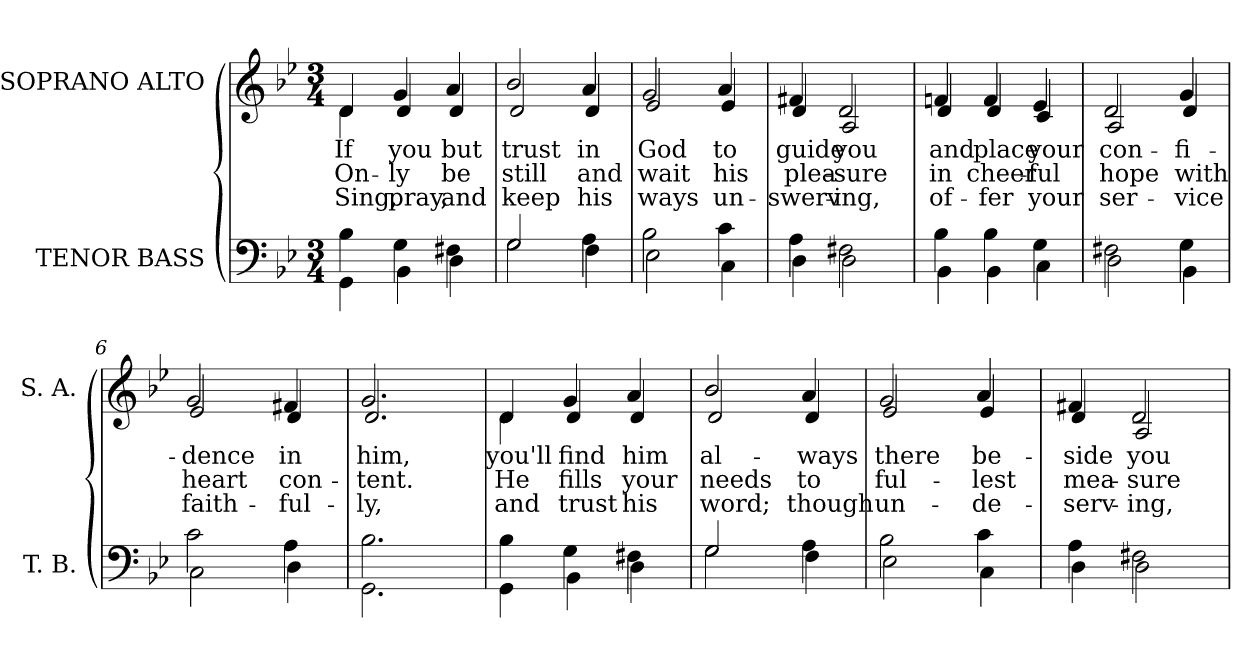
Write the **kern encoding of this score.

**kern	**kern	**text	**text	**text
*part2	*part1	*part1	*part1	*part1
*staff2	*staff1	*staff1	*staff1	*staff1
*I"TENOR BASS	*I"SOPRANO ALTO	*	*	*
*I'T. B.	*I'S. A.	*	*	*
!!LO:PB:g=z
*clefF4	*clefG2	*	*	*
*k[b-e-]	*k[b-e-]	*	*	*
*B-:	*B-:	*	*	*
*M3/4	*M3/4	*	*	*
=	=	=	=	=
*^	*	*	*	*
!	!	!LO:TX:b:cj:t=1	!	!	!
!	!	!LO:TX:b:cj:t=2	!	!	!
!	!	!LO:TX:b:cj:t=3	!	!	!
!	!	!	!LO:LY:b:color=#000000	!LO:LY:b:color=#000000	!LO:LY:b:color=#000000
*	*	*^	*	*	*
4B-i\	4GGi\	4di/	4di\	If	On-	Sing,
!	!	!	!	!LO:LY:b:color=#000000	!LO:LY:b:color=#000000	!LO:LY:b:color=#000000
4Gi\	4BB-i\	4gi/	4di/	you	-ly	pray,
!	!	!	!	!LO:LY:b:color=#000000	!LO:LY:b:color=#000000	!LO:LY:b:color=#000000
4F#Xi\	4Di\	4ai/	4di/	but	be	and
=1	=1	=1	=1	=1	=1	=1
!	!	!	!	!LO:LY:b:color=#000000	!LO:LY:b:color=#000000	!LO:LY:b:color=#000000
2Gi/	2Gi\	2b-i/	2di/	trust	still	keep
!	!	!	!	!LO:LY:b:color=#000000	!LO:LY:b:color=#000000	!LO:LY:b:color=#000000
4Ai\	4Fi\	4ai/	4di/	in	and	his
=2	=2	=2	=2	=2	=2	=2
!	!	!	!	!LO:LY:b:color=#000000	!LO:LY:b:color=#000000	!LO:LY:b:color=#000000
2B-i\	2E-i\	2gi/	2e-i/	God	wait	ways
!	!	!	!	!LO:LY:b:color=#000000	!LO:LY:b:color=#000000	!LO:LY:b:color=#000000
4ci\	4Ci\	4ai/	4e-i/	to	his	un-
=3	=3	=3	=3	=3	=3	=3
!	!	!	!	!LO:LY:b:color=#000000	!LO:LY:b:color=#000000	!LO:LY:b:color=#000000
4Ai\	4Di\	4f#Xi/	4di/	guide	plea-	-swerv-
!	!	!	!	!LO:LY:b:color=#000000	!LO:LY:b:color=#000000	!LO:LY:b:color=#000000
2F#Xi\	2Di\	2di/	2Ai/	you	-sure	-ing,
=4	=4	=4	=4	=4	=4	=4
!	!	!	!	!LO:LY:b:color=#000000	!LO:LY:b:color=#000000	!LO:LY:b:color=#000000
4B-i\	4BB-i\	4fni/	4di/	and	in	of-
!	!	!	!	!LO:LY:b:color=#000000	!LO:LY:b:color=#000000	!LO:LY:b:color=#000000
4B-i\	4BB-i\	4fi/	4di/	place	cheer-	-fer
!	!	!	!	!LO:LY:b:color=#000000	!LO:LY:b:color=#000000	!LO:LY:b:color=#000000
4Gi\	4Ci\	4e-i/	4ci/	your	-ful	your
!!LO:LB:g=z	!!
=5	=5	=5	=5	=5	=5	=5
!	!	!	!	!LO:LY:b:color=#000000	!LO:LY:b:color=#000000	!LO:LY:b:color=#000000
2F#Xi\	2Di\	2di/	2Ai/	con-	hope	ser-
!	!	!	!	!LO:LY:b:color=#000000	!LO:LY:b:color=#000000	!LO:LY:b:color=#000000
4Gi\	4BB-i\	4gi/	4di/	-fi-	with	-vice
=6	=6	=6	=6	=6	=6	=6
!	!	!	!	!LO:LY:b:color=#000000	!LO:LY:b:color=#000000	!LO:LY:b:color=#000000
2ci\	2Ci\	2gi/	2e-i/	-dence	heart	faith-
!	!	!	!	!LO:LY:b:color=#000000	!LO:LY:b:color=#000000	!LO:LY:b:color=#000000
4Ai\	4Di\	4f#Xi/	4di/	in	con-	-ful-
=7	=7	=7	=7	=7	=7	=7
!	!	!	!	!LO:LY:b:color=#000000	!LO:LY:b:color=#000000	!LO:LY:b:color=#000000
2.B-i\	2.GGi\	2.gi/	2.di/	him,	-tent.	-ly,
=8	=8	=8	=8	=8	=8	=8
!	!	!	!	!LO:LY:b:color=#000000	!LO:LY:b:color=#000000	!LO:LY:b:color=#000000
4B-i\	4GGi\	4di/	4di\	you'll	He	and
!	!	!	!	!LO:LY:b:color=#000000	!LO:LY:b:color=#000000	!LO:LY:b:color=#000000
4Gi\	4BB-i\	4gi/	4di/	find	fills	trust
!	!	!	!	!LO:LY:b:color=#000000	!LO:LY:b:color=#000000	!LO:LY:b:color=#000000
4F#Xi\	4Di\	4ai/	4di/	him	your	his
=9	=9	=9	=9	=9	=9	=9
!	!	!	!	!LO:LY:b:color=#000000	!LO:LY:b:color=#000000	!LO:LY:b:color=#000000
2Gi/	2Gi\	2b-i/	2di/	al-	needs	word;
!	!	!	!	!LO:LY:b:color=#000000	!LO:LY:b:color=#000000	!LO:LY:b:color=#000000
4Ai\	4Fi\	4ai/	4di/	-ways	to	though
=10	=10	=10	=10	=10	=10	=10
!	!	!	!	!LO:LY:b:color=#000000	!LO:LY:b:color=#000000	!LO:LY:b:color=#000000
2B-i\	2E-i\	2gi/	2e-i/	there	ful-	un-
!	!	!	!	!LO:LY:b:color=#000000	!LO:LY:b:color=#000000	!LO:LY:b:color=#000000
4ci\	4Ci\	4ai/	4e-i/	be-	-lest	-de-
!!LO:LB:g=z	!!
=11	=11	=11	=11	=11	=11	=11
!	!	!	!	!LO:LY:b:color=#000000	!LO:LY:b:color=#000000	!LO:LY:b:color=#000000
4Ai\	4Di\	4f#Xi/	4di/	-side	mea-	-serv-
!	!	!	!	!LO:LY:b:color=#000000	!LO:LY:b:color=#000000	!LO:LY:b:color=#000000
2F#Xi\	2Di\	2di/	2Ai/	you	-sure	-ing,
*v	*v	*	*	*	*	*
*	*v	*v	*	*	*
=	=	=	=	=
*-	*-	*-	*-	*-
